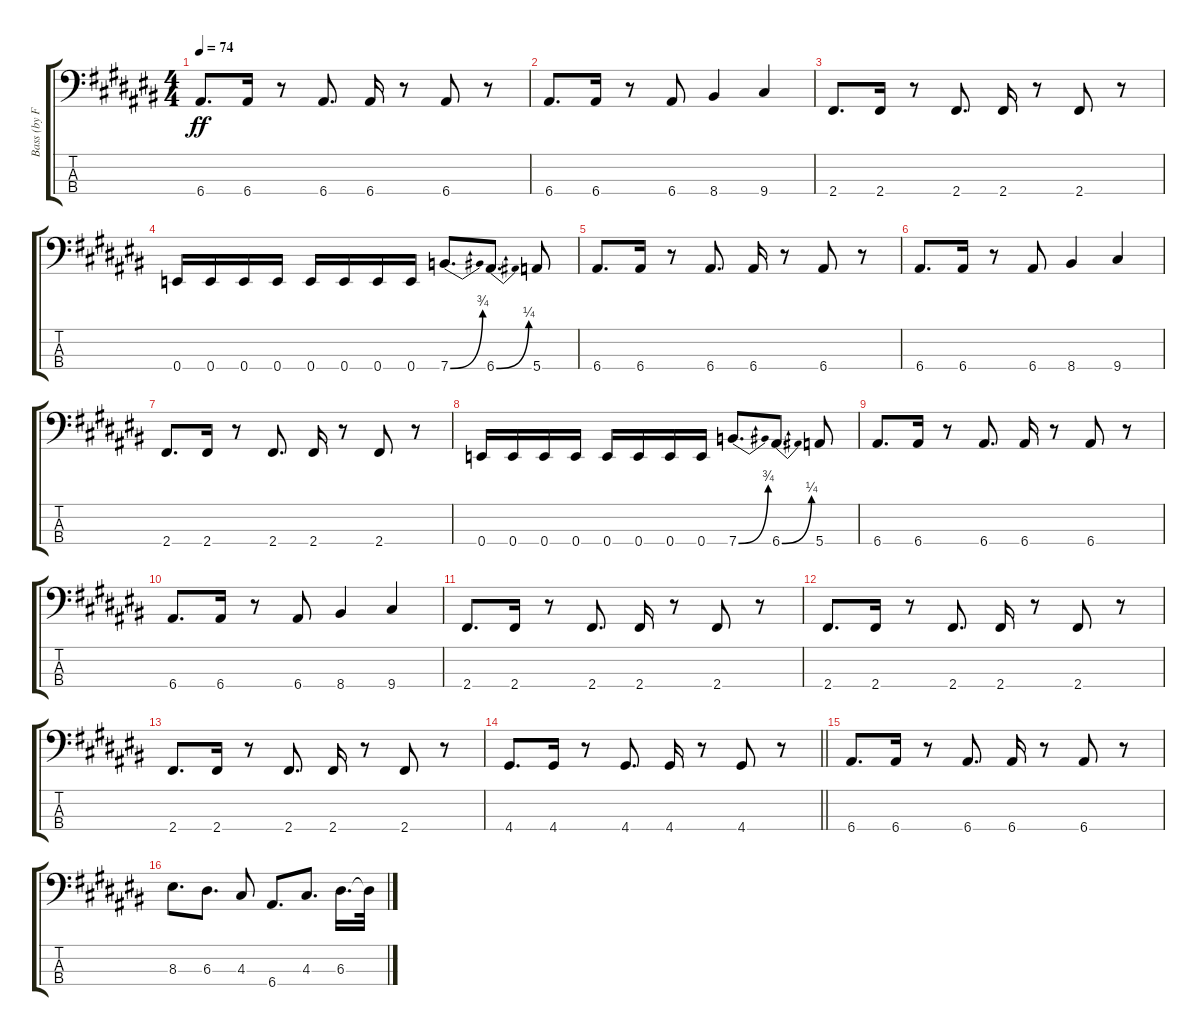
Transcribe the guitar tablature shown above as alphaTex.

\track ("Bass (by FleX)" "Bass (by F") {instrument electricbassfinger}
\staff {score tabs}
\tuning (G2 D2 A1 E1) {hide}
\ts (4 4)
\tempo 74
\clef f4
\ks a#minor
6.4.8{d dy ff} 6.4.16 r.8 6.4.8{d} 6.4.16 r.8 6.4.8 r.8 |
6.4.8{d} 6.4.16 r.8 6.4.8 8.4.4 9.4.4 |
2.4.8{d} 2.4.16 r.8 2.4.8{d} 2.4.16 r.8 2.4.8 r.8 |
0.4.16 0.4.16 0.4.16 0.4.16 0.4.16 0.4.16 0.4.16 0.4.16 7.4{be (bend 0 0 60 3)}.8{d} 6.4{be (bend 0 0 60 1)}.8{d} 5.4.8 |
6.4.8{d} 6.4.16 r.8 6.4.8{d} 6.4.16 r.8 6.4.8 r.8 |
6.4.8{d} 6.4.16 r.8 6.4.8 8.4.4 9.4.4 |
2.4.8{d} 2.4.16 r.8 2.4.8{d} 2.4.16 r.8 2.4.8 r.8 |
0.4.16 0.4.16 0.4.16 0.4.16 0.4.16 0.4.16 0.4.16 0.4.16 7.4{be (bend 0 0 60 3)}.8{d} 6.4{be (bend 0 0 60 1)}.8{d} 5.4.8 |
6.4.8{d} 6.4.16 r.8 6.4.8{d} 6.4.16 r.8 6.4.8 r.8 |
6.4.8{d} 6.4.16 r.8 6.4.8 8.4.4 9.4.4 |
2.4.8{d} 2.4.16 r.8 2.4.8{d} 2.4.16 r.8 2.4.8 r.8 |
2.4.8{d} 2.4.16 r.8 2.4.8{d} 2.4.16 r.8 2.4.8 r.8 |
2.4.8{d} 2.4.16 r.8 2.4.8{d} 2.4.16 r.8 2.4.8 r.8 |
\barLineRight lightlight
4.4.8{d} 4.4.16 r.8 4.4.8{d} 4.4.16 r.8 4.4.8 r.8 |
6.4.8{d} 6.4.16 r.8 6.4.8{d} 6.4.16 r.8 6.4.8 r.8 |
8.3.8{d} 6.3.8{d} 4.3.8 6.4.8{d} 4.3.8{d} 6.3.16{d} 6.3{t}.32
